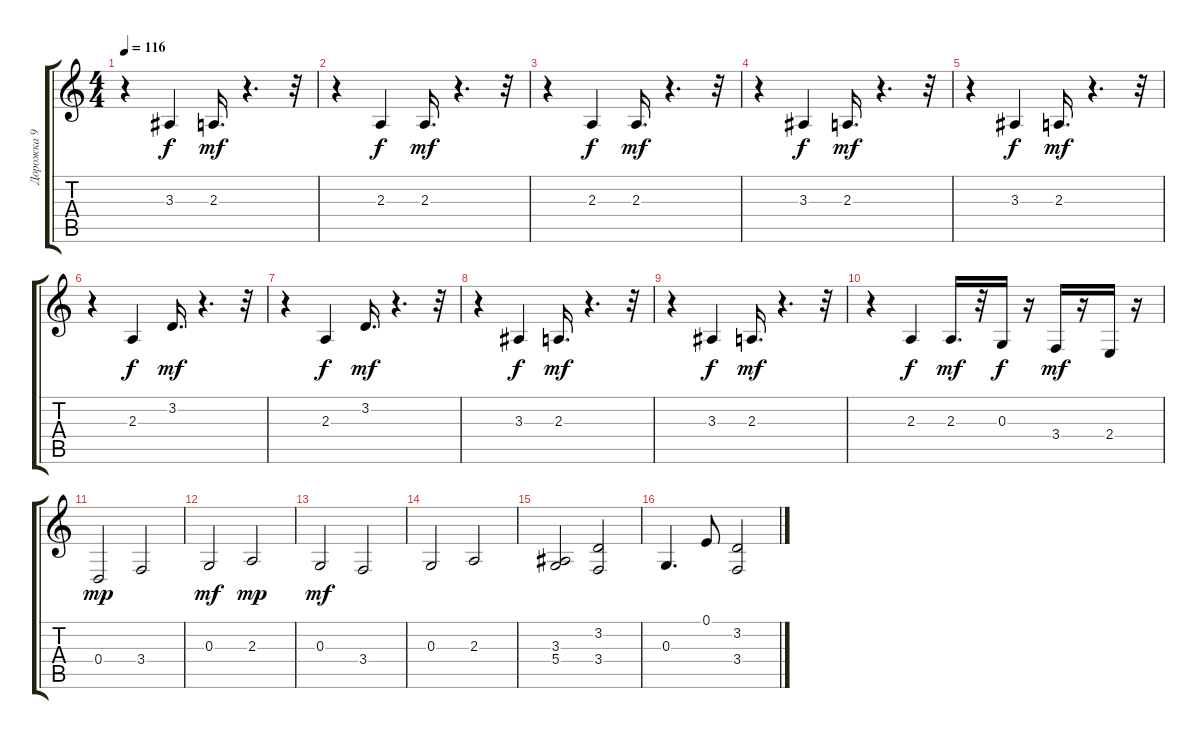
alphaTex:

\track ("Дорожка 9" "Дорожка 9") {instrument cello}
\staff {score tabs}
\tuning (E4 B3 G3 D3 A2 E2) {hide}
\ts (4 4)
\tempo 116
\clef g2
\ks c
r.4{dy mf} 3.3.4{dy f} 2.3.16{d dy mf} r.4{d} r.32 |
r.4 2.3.4{dy f} 2.3.16{d dy mf} r.4{d} r.32 |
r.4 2.3.4{dy f} 2.3.16{d dy mf} r.4{d} r.32 |
r.4 3.3.4{dy f} 2.3.16{d dy mf} r.4{d} r.32 |
r.4 3.3.4{dy f} 2.3.16{d dy mf} r.4{d} r.32 |
r.4 2.3.4{dy f} 3.2.16{d dy mf} r.4{d} r.32 |
r.4 2.3.4{dy f} 3.2.16{d dy mf} r.4{d} r.32 |
r.4 3.3.4{dy f} 2.3.16{d dy mf} r.4{d} r.32 |
r.4 3.3.4{dy f} 2.3.16{d dy mf} r.4{d} r.32 |
r.4 2.3.4{dy f} 2.3.16{d dy mf} r.32 0.3.16{dy f} r.16 3.4.16{dy mf} r.16 2.4.16 r.16 |
0.4.2{dy mp} 3.4.2 |
0.3.2{dy mf} 2.3.2{dy mp} |
0.3.2{dy mf balance 0} 3.4.2 |
0.3.2 2.3.2 |
(3.3 5.4).2 (3.2 3.4).2 |
0.3.4{d} 0.1.8 (3.2 3.4).2
